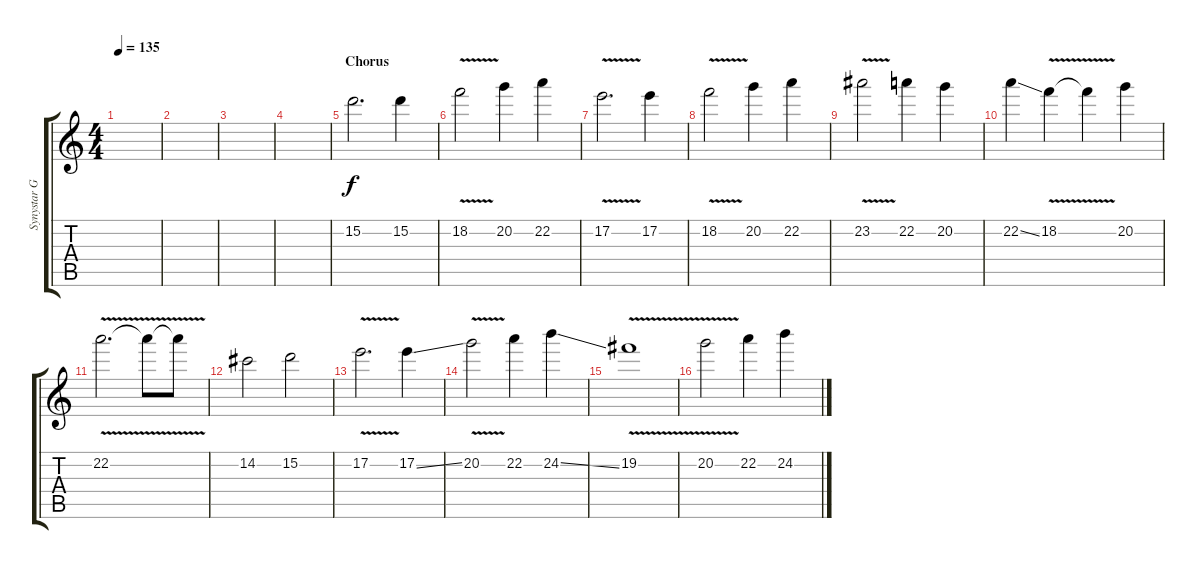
\track ("Synystar Gates (Lead)" "Synystar G") {instrument distortionguitar}
\staff {score tabs}
\tuning (E4 B3 G3 D3 A2 D2) {hide}
\ts (4 4)
\tempo 135
\clef g2
\ks c
|
|
|
|
\section ("" "Chorus")
15.2.2{d} 15.2.4 |
18.2{v}.2 20.2.4 22.2.4 |
17.2{v}.2{d} 17.2.4 |
18.2{v}.2 20.2.4 22.2.4 |
23.2{v}.2 22.2.4 20.2.4 |
22.2{ss}.4 18.2{v}.4 18.2{v t}.4 20.2.4 |
22.2{v}.2{d} 22.2{v t}.8 22.2{t}.8 |
14.2.2 15.2.2 |
17.2{v}.2{d} 17.2{ss}.4 |
20.2{v}.2 22.2.4 24.2{ss}.4 |
19.2{v}.1 |
20.2{v}.2 22.2.4 24.2.4
